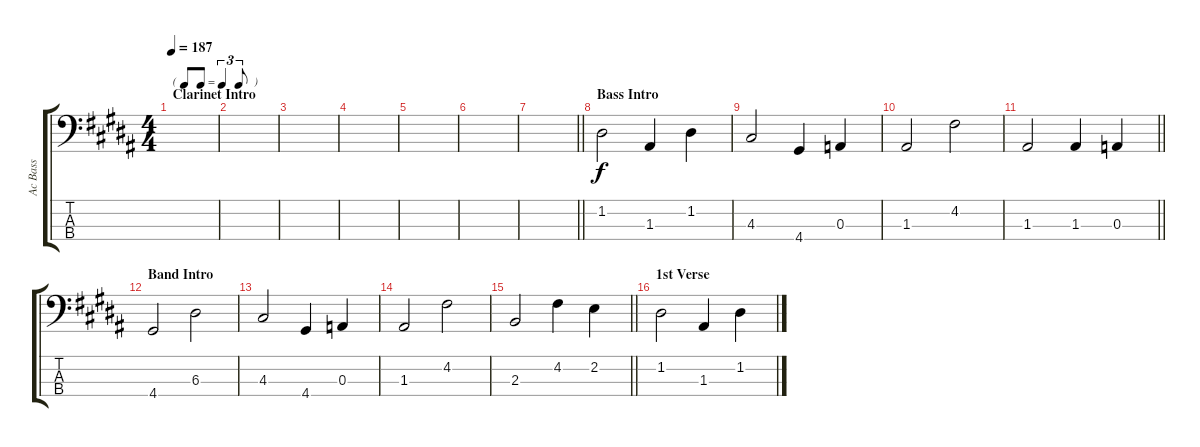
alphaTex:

\track ("Ac Bass" "Ac Bass") {instrument acousticbass}
\staff {score tabs}
\tuning (G2 D2 A1 E1) {hide}
\ts (4 4)
\tf triplet8th
\section ("" "Clarinet Intro")
\tempo 187
\clef f4
\ks b
|
|
|
|
|
|
\barLineRight lightlight
|
\section ("" "Bass Intro")
1.2.2 1.3.4 1.2.4 |
4.3.2 4.4.4 0.3.4 |
1.3.2 4.2.2 |
\barLineRight lightlight
1.3.2 1.3.4 0.3.4 |
\section ("" "Band Intro")
4.4.2 6.3.2 |
4.3.2 4.4.4 0.3.4 |
1.3.2 4.2.2 |
\barLineRight lightlight
2.3.2 4.2.4 2.2.4 |
\section ("" "1st Verse")
1.2.2 1.3.4 1.2.4
